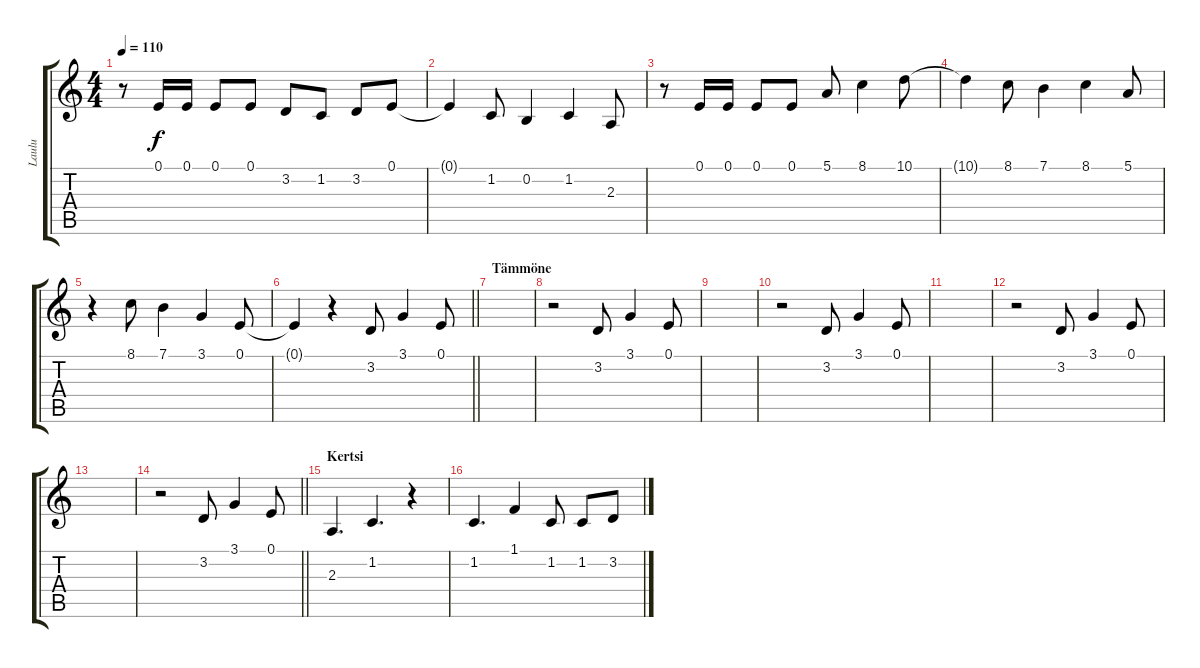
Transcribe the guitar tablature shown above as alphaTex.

\track ("Laulu" "Laulu") {instrument lead6voice}
\staff {score tabs}
\tuning (E4 B3 G3 D3 A2 E2) {hide}
\ts (4 4)
\tempo 110
\clef g2
\ks c
r.8{dy f} 0.1.16 0.1.16 0.1.8 0.1.8 3.2.8 1.2.8 3.2.8 0.1.8 |
0.1{t}.4 1.2.8 0.2.4 1.2.4 2.3.8 |
r.8 0.1.16 0.1.16 0.1.8 0.1.8 5.1.8 8.1.4 10.1.8 |
10.1{t}.4 8.1.8 7.1.4 8.1.4 5.1.8 |
r.4 8.1.8 7.1.4 3.1.4 0.1.8 |
\barLineRight lightlight
0.1{t}.4 r.4 3.2.8 3.1.4 0.1.8 |
\section ("" "Tämmöne")
|
r.2 3.2.8 3.1.4 0.1.8 |
|
r.2 3.2.8 3.1.4 0.1.8 |
|
r.2 3.2.8 3.1.4 0.1.8 |
|
\barLineRight lightlight
r.2 3.2.8 3.1.4 0.1.8 |
\section ("" "Kertsi")
2.3.4{d} 1.2.4{d} r.4 |
1.2.4{d} 1.1.4 1.2.8 1.2.8 3.2.8
